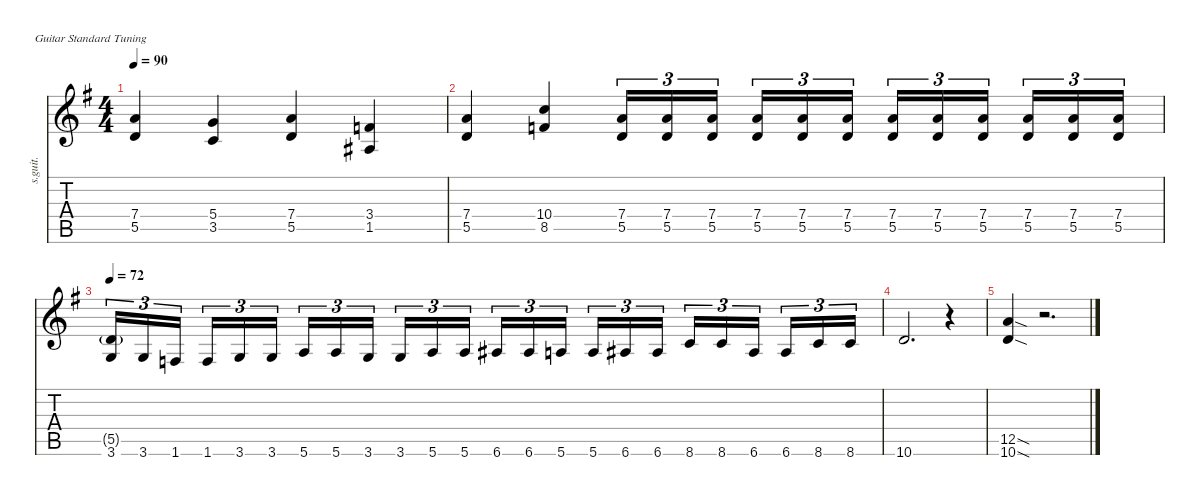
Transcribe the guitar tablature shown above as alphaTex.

\defaultSystemsLayout 4
\hideDynamics
\bracketExtendMode nobrackets
\otherSystemsTrackNameOrientation horizontal
\track ("Gtr. I" "s.guit.") {defaultSystemsLayout 8 mute instrument acousticguitarsteel}
\staff {score tabs}
\tuning (E4 B3 G3 D3 A2 E2)
\ts (4 4)
\beaming (8 2 2 2 2)
\tempo 90
\clef g2
\ks eminor
(7.4{acc forcenatural} 5.5{acc forcenatural}).4{dy ff beam Up} (5.4{acc forcenatural} 3.5{acc forcenatural}).4{beam Up} (7.4{acc forcenatural} 5.5{acc forcenatural}).4{beam Up} (3.4{acc forcenatural} 1.5{acc #}).4{beam Up} |
(7.4{acc forcenatural} 5.5{acc forcenatural}).4{beam Up} (10.4{acc forcenatural} 8.5{acc forcenatural}).4{beam Up} (7.4{acc forcenatural} 5.5{acc forcenatural}).16{tu (3 2) beam Up} (7.4{acc forcenatural} 5.5{acc forcenatural}).16{tu (3 2) beam Up} (7.4{acc forcenatural} 5.5{acc forcenatural}).16{tu (3 2) beam Up} (7.4{acc forcenatural} 5.5{acc forcenatural}).16{tu (3 2) beam Up} (7.4{acc forcenatural} 5.5{acc forcenatural}).16{tu (3 2) beam Up} (7.4{acc forcenatural} 5.5{acc forcenatural}).16{tu (3 2) beam Up} (7.4{acc forcenatural} 5.5{acc forcenatural}).16{tu (3 2) beam Up} (7.4{acc forcenatural} 5.5{acc forcenatural}).16{tu (3 2) beam Up} (7.4{acc forcenatural} 5.5{acc forcenatural}).16{tu (3 2) beam Up} (7.4{acc forcenatural} 5.5{acc forcenatural}).16{tu (3 2) beam Up} (7.4{acc forcenatural} 5.5{acc forcenatural}).16{tu (3 2) beam Up} (7.4{acc forcenatural} 5.5{acc forcenatural}).16{tu (3 2) beam Up} |
\tempo 72
(3.6{acc forcenatural} 5.5{g acc forcenatural}).16{tu (3 2) dy f beam Up} 3.6{acc forcenatural}.16{tu (3 2) dy ff beam Up} 1.6{acc forcenatural}.16{tu (3 2) beam Up} 1.6{acc forcenatural}.16{tu (3 2) beam Up} 3.6{acc forcenatural}.16{tu (3 2) beam Up} 3.6{acc forcenatural}.16{tu (3 2) beam Up} 5.6{acc forcenatural}.16{tu (3 2) beam Up} 5.6{acc forcenatural}.16{tu (3 2) beam Up} 3.6{acc forcenatural}.16{tu (3 2) beam Up} 3.6{acc forcenatural}.16{tu (3 2) beam Up} 5.6{acc forcenatural}.16{tu (3 2) beam Up} 5.6{acc forcenatural}.16{tu (3 2) beam Up} 6.6{acc #}.16{tu (3 2) beam Up} 6.6{acc #}.16{tu (3 2) beam Up} 5.6{acc forcenatural}.16{tu (3 2) beam Up} 5.6{acc forcenatural}.16{tu (3 2) beam Up} 6.6{acc #}.16{tu (3 2) beam Up} 6.6{acc #}.16{tu (3 2) beam Up} 8.6{acc forcenatural}.16{tu (3 2) beam Up} 8.6{acc forcenatural}.16{tu (3 2) beam Up} 6.6{acc #}.16{tu (3 2) beam Up} 6.6{acc #}.16{tu (3 2) beam Up} 8.6{acc forcenatural}.16{tu (3 2) beam Up} 8.6{acc forcenatural}.16{tu (3 2) beam Up} |
10.6{acc forcenatural}.2{d beam Up} r.4{beam Up} |
(12.5{sod acc forcenatural} 10.6{sod acc forcenatural}).4{beam Up} r.2{d beam Up}
